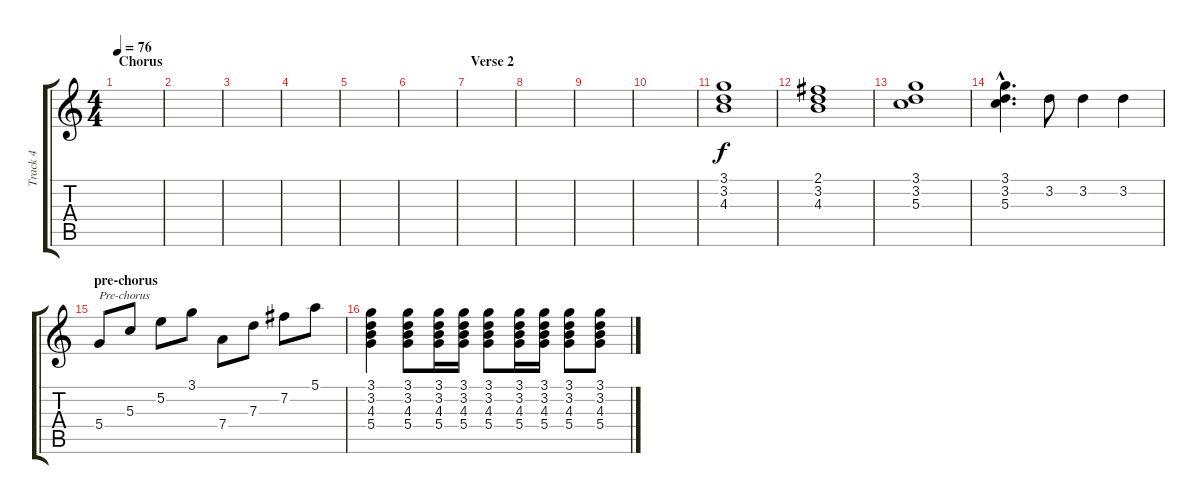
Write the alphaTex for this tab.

\track ("Track 4" "Track 4") {instrument electricguitarclean}
\staff {score tabs}
\tuning (E4 B3 G3 D3 A2 E2) {hide}
\ts (4 4)
\section ("" "Chorus")
\tempo 76
\clef g2
\ks c
|
|
|
|
|
|
\section ("" "Verse 2")
|
|
|
|
(3.1 3.2 4.3).1 |
(2.1 3.2 4.3).1 |
(3.1 3.2 5.3).1 |
(3.1{hac} 3.2{hac} 5.3{hac}).4{d} 3.2.8 3.2.4 3.2.4 |
\section ("" "pre-chorus")
5.4.8{txt "Pre-chorus"} 5.3.8 5.2.8 3.1.8 7.4.8 7.3.8 7.2.8 5.1.8 |
(3.1 3.2 4.3 5.4).4 (3.1 3.2 4.3 5.4).8 (3.1 3.2 4.3 5.4).16 (3.1 3.2 4.3 5.4).16 (3.1 3.2 4.3 5.4).8 (3.1 3.2 4.3 5.4).16 (3.1 3.2 4.3 5.4).16 (3.1 3.2 4.3 5.4).8 (3.1 3.2 4.3 5.4).8
